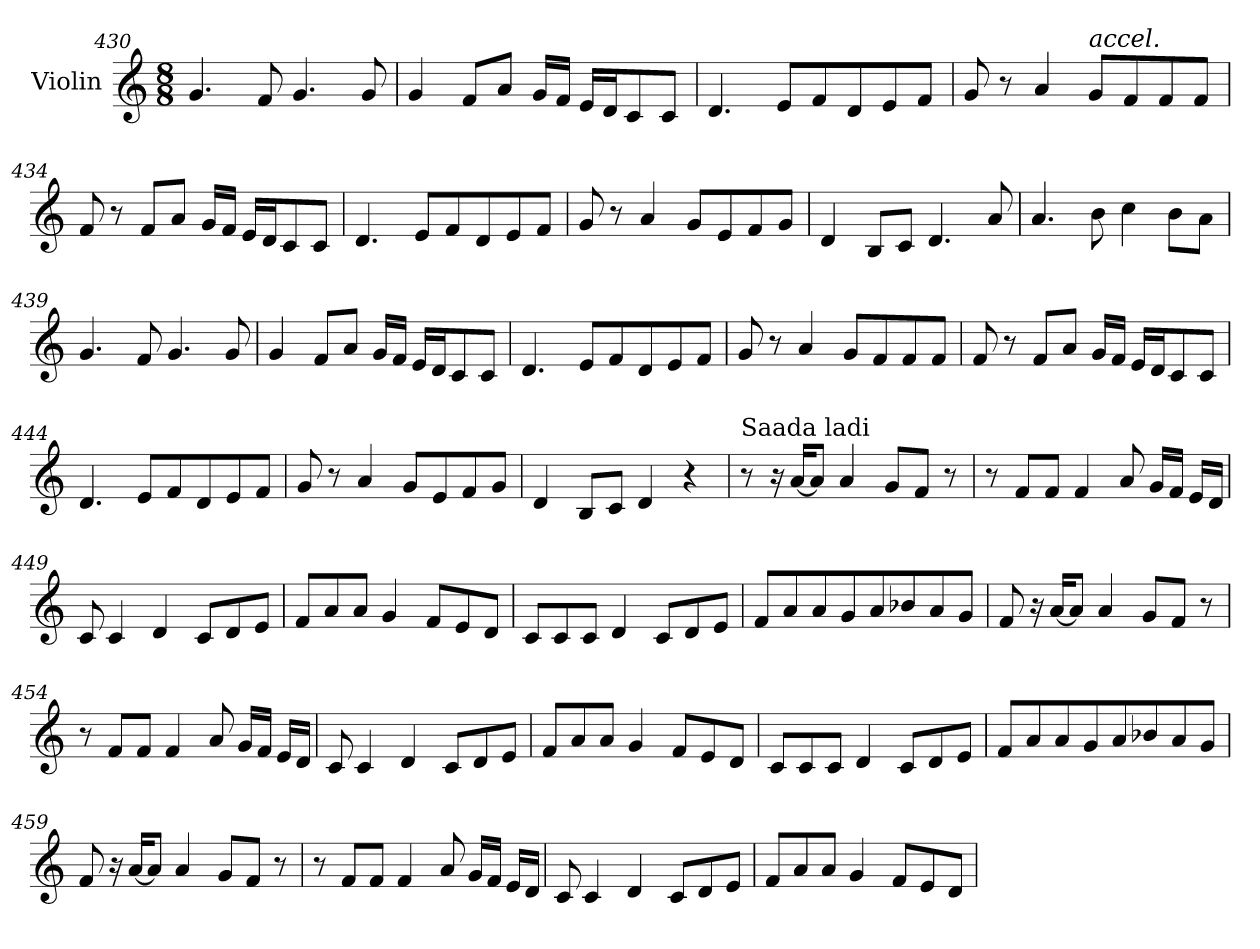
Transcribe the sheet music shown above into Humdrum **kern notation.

**kern
*part1
*staff1
*I"Violin
*clefG2
*k[]
*M8/8
=430
4.g/
8f/
4.g/
8g/
=431
4g/
8f/L
8a/J
16g/LL
16f/JJ
16e/LL
16d/J
8c/
8c/J
=432
4.d/
8e/L
8f/
8d/
8e/
8f/J
!!LO:LB:g=z
=433
8g/
8r
4a/
!LO:TX:a:i:t=accel.
8g/L
8f/
8f/
8f/J
=434
8f/
8r
8f/L
8a/J
16g/LL
16f/JJ
16e/LL
16d/J
8c/
8c/J
=435
4.d/
8e/L
8f/
8d/
8e/
8f/J
=436
8g/
8r
4a/
8g/L
8e/
8f/
8g/J
!!LO:LB:g=z
=437
4d/
8B/L
8c/J
4.d/
8a/
=438
4.a/
8b\
4cc\
8b\L
8a\J
=439
4.g/
8f/
4.g/
8g/
=440
4g/
8f/L
8a/J
16g/LL
16f/JJ
16e/LL
16d/J
8c/
8c/J
=441
4.d/
8e/L
8f/
8d/
8e/
8f/J
!!LO:LB:g=z
=442
8g/
8r
4a/
8g/L
8f/
8f/
8f/J
=443
8f/
8r
8f/L
8a/J
16g/LL
16f/JJ
16e/LL
16d/J
8c/
8c/J
=444
4.d/
8e/L
8f/
8d/
8e/
8f/J
=445
8g/
8r
4a/
8g/L
8e/
8f/
8g/J
!!LO:LB:g=z
=446
*MM60
4d/
8B/L
8c/J
4d/
4r
=447
!LO:TX:a:t=Saada ladi
8r
16r
[16a/KL
8a/J]
4a/
8g/L
8f/J
8r
=448
8r
8f/L
8f/J
4f/
8a/
16g/LL
16f/JJ
16e/LL
16d/JJ
=449
8c/
4c/
4d/
8c/L
8d/
8e/J
!!LO:LB:g=z
=450
8f/L
8a/
8a/J
4g/
8f/L
8e/
8d/J
=451
8c/L
8c/
8c/J
4d/
8c/L
8d/
8e/J
=452
8f/L
8a/
8a/
8g/
8a/
8b-X/
8a/
8g/J
=453
8f/
16r
[16a/KL
8a/J]
4a/
8g/L
8f/J
8r
!!LO:LB:g=z
=454
8r
8f/L
8f/J
4f/
8a/
16g/LL
16f/JJ
16e/LL
16d/JJ
=455
8c/
4c/
4d/
8c/L
8d/
8e/J
=456
8f/L
8a/
8a/J
4g/
8f/L
8e/
8d/J
=457
8c/L
8c/
8c/J
4d/
8c/L
8d/
8e/J
!!LO:LB:g=z
=458
8f/L
8a/
8a/
8g/
8a/
8b-X/
8a/
8g/J
=459
8f/
16r
[16a/KL
8a/J]
4a/
8g/L
8f/J
8r
=460
8r
8f/L
8f/J
4f/
8a/
16g/LL
16f/JJ
16e/LL
16d/JJ
=461
8c/
4c/
4d/
8c/L
8d/
8e/J
!!LO:PB:g=z
=462
8f/L
8a/
8a/J
4g/
8f/L
8e/
8d/J
=
*-
